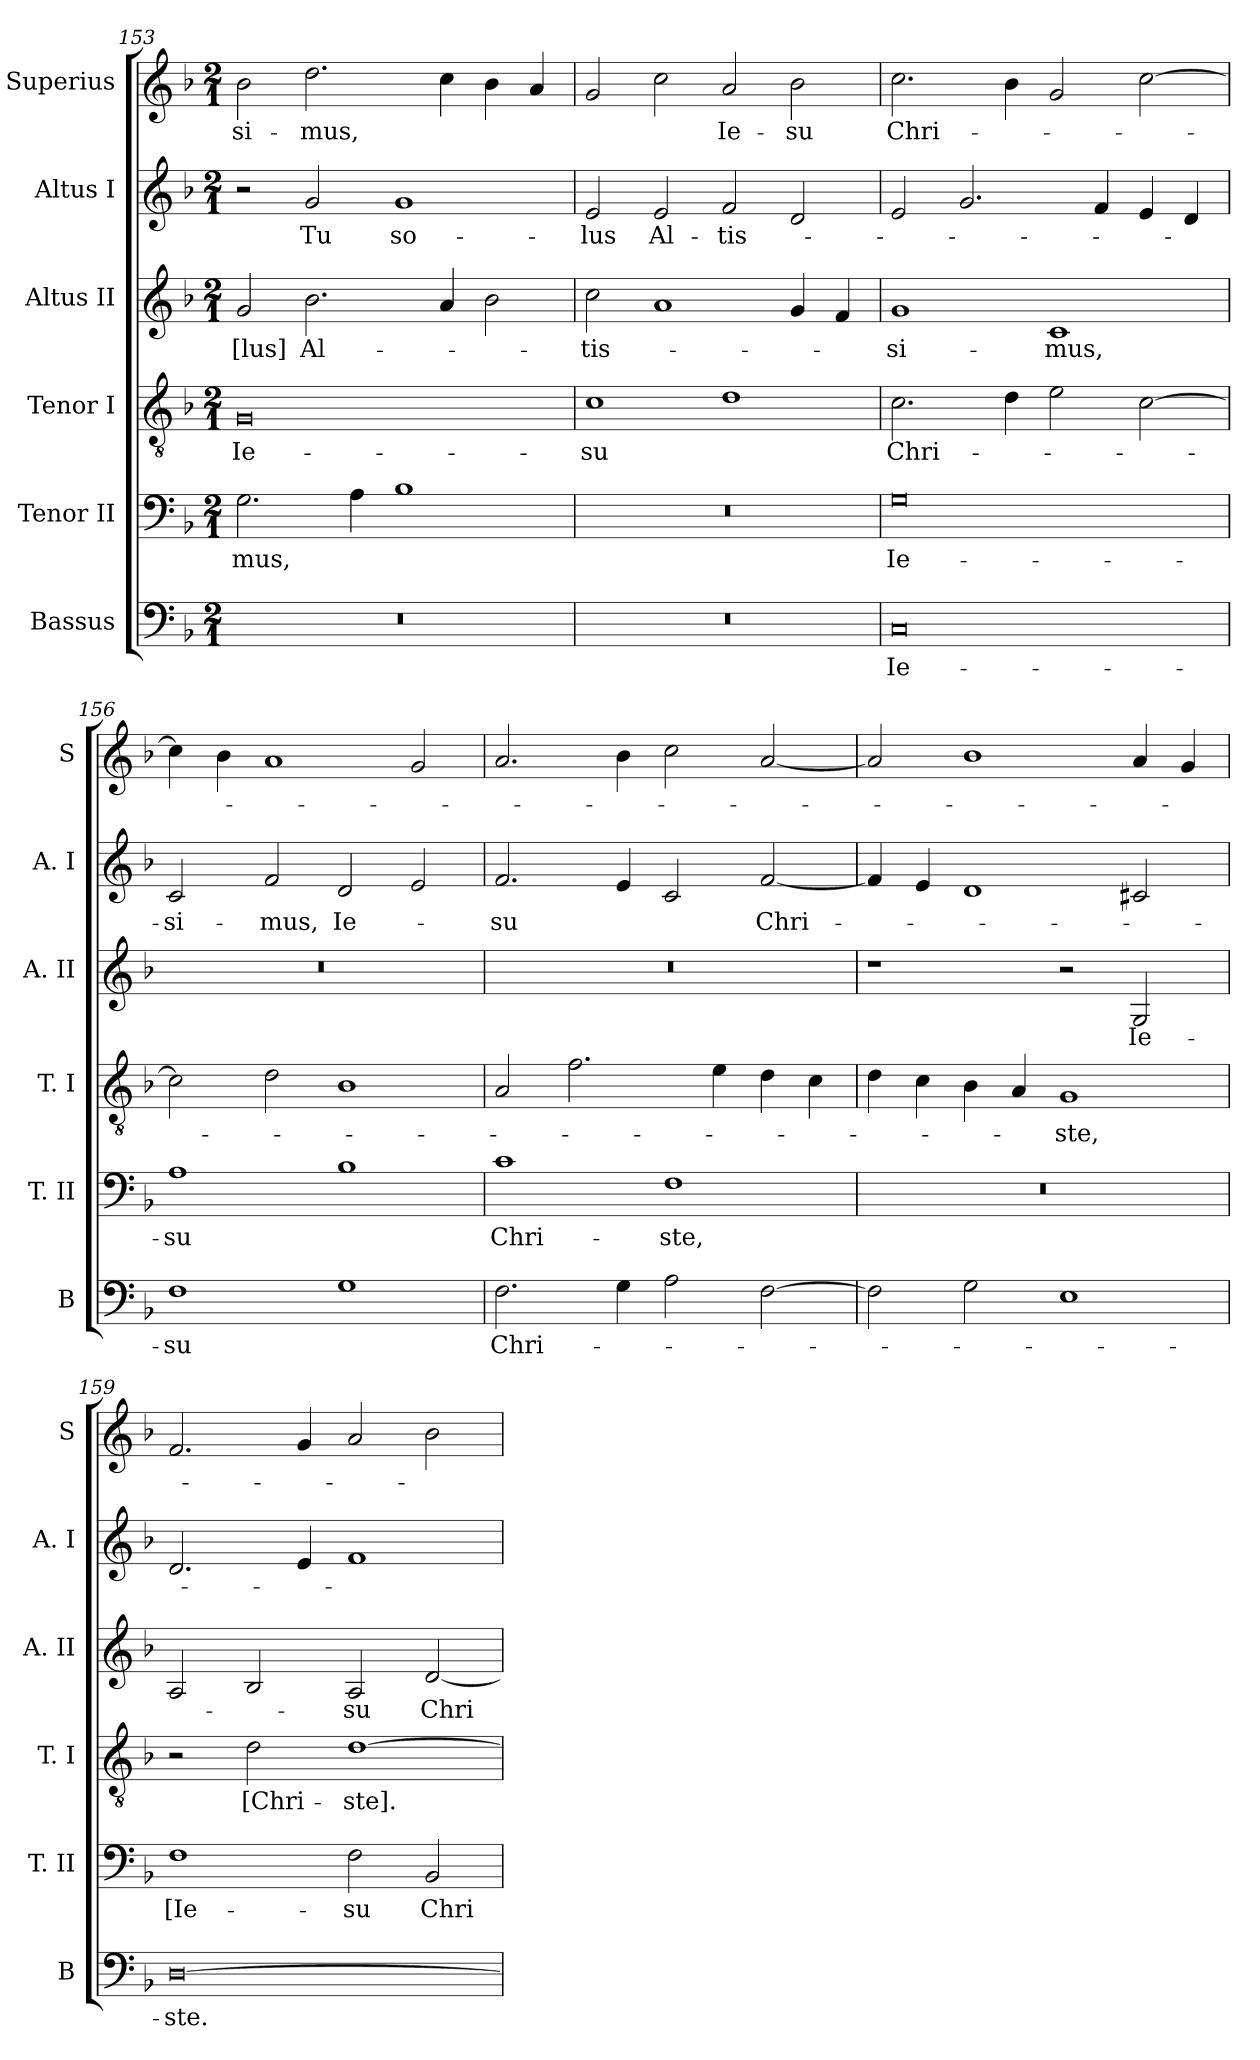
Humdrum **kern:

**kern	**text	**kern	**text	**kern	**text	**kern	**text	**kern	**text	**kern	**text
*part6	*part6	*part5	*part5	*part4	*part4	*part3	*part3	*part2	*part2	*part1	*part1
*staff6	*staff6	*staff5	*staff5	*staff4	*staff4	*staff3	*staff3	*staff2	*staff2	*staff1	*staff1
*I"Bassus	*	*I"Tenor II	*	*I"Tenor I	*	*I"Altus II	*	*I"Altus I	*	*I"Superius	*
*I'B	*	*I'T. II	*	*I'T. I	*	*I'A. II	*	*I'A. I	*	*I'S	*
*clefF4	*	*clefF4	*	*clefGv2	*	*clefG2	*	*clefG2	*	*clefG2	*
*k[b-]	*	*k[b-]	*	*k[b-]	*	*k[b-]	*	*k[b-]	*	*k[b-]	*
*F:	*	*F:	*	*F:	*	*F:	*	*F:	*	*F:	*
*M2/1	*	*M2/1	*	*M2/1	*	*M2/1	*	*M2/1	*	*M2/1	*
=153	=153	=153	=153	=153	=153	=153	=153	=153	=153	=153	=153
0r	.	2.G	-mus,	0G	Ie-	2g	-[lus]	2r	.	2b-	-si-
.	.	.	.	.	.	2.b-	Al-	2g	Tu	2.dd	-mus,
.	.	4A	.	.	.	.	.	.	.	.	.
.	.	1B-	.	.	.	.	.	1g	so-	.	.
.	.	.	.	.	.	4a	.	.	.	4cc	.
.	.	.	.	.	.	2b-	.	.	.	4b-	.
.	.	.	.	.	.	.	.	.	.	4a	.
=154	=154	=154	=154	=154	=154	=154	=154	=154	=154	=154	=154
0r	.	0r	.	1c	-su	2cc	-tis-	2e	-lus	2g	.
.	.	.	.	.	.	1a	.	2e	Al-	2cc	.
.	.	.	.	1d	.	.	.	2f	-tis-	2a	Ie-
.	.	.	.	.	.	4g	.	2d	.	2b-	-su
.	.	.	.	.	.	4f	.	.	.	.	.
=155	=155	=155	=155	=155	=155	=155	=155	=155	=155	=155	=155
0C	Ie-	0G	Ie-	2.c	Chri-	1g	-si-	2e	.	2.cc	Chri-
.	.	.	.	.	.	.	.	2.g	.	.	.
.	.	.	.	4d	.	.	.	.	.	4b-	.
.	.	.	.	2e	.	1c	-mus,	.	.	2g	.
.	.	.	.	.	.	.	.	4f	.	.	.
.	.	.	.	[2c	.	.	.	4e	.	[2cc	.
.	.	.	.	.	.	.	.	4d	.	.	.
=156	=156	=156	=156	=156	=156	=156	=156	=156	=156	=156	=156
1F	-su	1A	-su	2c]	.	0r	.	2c	-si-	4cc]	.
.	.	.	.	.	.	.	.	.	.	4b-	.
.	.	.	.	2d	.	.	.	2f	-mus,	1a	.
1G	.	1B-	.	1B-	.	.	.	2d	Ie-	.	.
.	.	.	.	.	.	.	.	2e	.	2g	.
=157	=157	=157	=157	=157	=157	=157	=157	=157	=157	=157	=157
2.F	Chri-	1c	Chri-	2A	.	0r	.	2.f	-su	2.a	.
.	.	.	.	2.f	.	.	.	.	.	.	.
4G	.	.	.	.	.	.	.	4e	.	4b-	.
2A	.	1F	-ste,	.	.	.	.	2c	.	2cc	.
.	.	.	.	4e	.	.	.	.	.	.	.
[2F	.	.	.	4d	.	.	.	[2f	Chri-	[2a	.
.	.	.	.	4c	.	.	.	.	.	.	.
=158	=158	=158	=158	=158	=158	=158	=158	=158	=158	=158	=158
2F]	.	0r	.	4d	.	1r	.	4f]	.	2a]	.
.	.	.	.	4c	.	.	.	4e	.	.	.
2G	.	.	.	4B-	.	.	.	1d	.	1b-	.
.	.	.	.	4A	.	.	.	.	.	.	.
1E	.	.	.	1G	-ste,	2r	.	.	.	.	.
.	.	.	.	.	.	2G	Ie-	2c#X	.	4a	.
.	.	.	.	.	.	.	.	.	.	4g	.
=159	=159	=159	=159	=159	=159	=159	=159	=159	=159	=159	=159
[0D	-ste.	1F	[Ie-	2r	.	2A	.	2.d	.	2.f	.
.	.	.	.	2d	[Chri-	2B-	.	.	.	.	.
.	.	.	.	.	.	.	.	4e	.	4g	.
.	.	2F	-su	[1d	-ste].	2A	-su	1f	.	2a	.
.	.	2BB-	Chri-	.	.	[2d	Chri-	.	.	2b-	.
=	=	=	=	=	=	=	=	=	=	=	=
*-	*-	*-	*-	*-	*-	*-	*-	*-	*-	*-	*-
